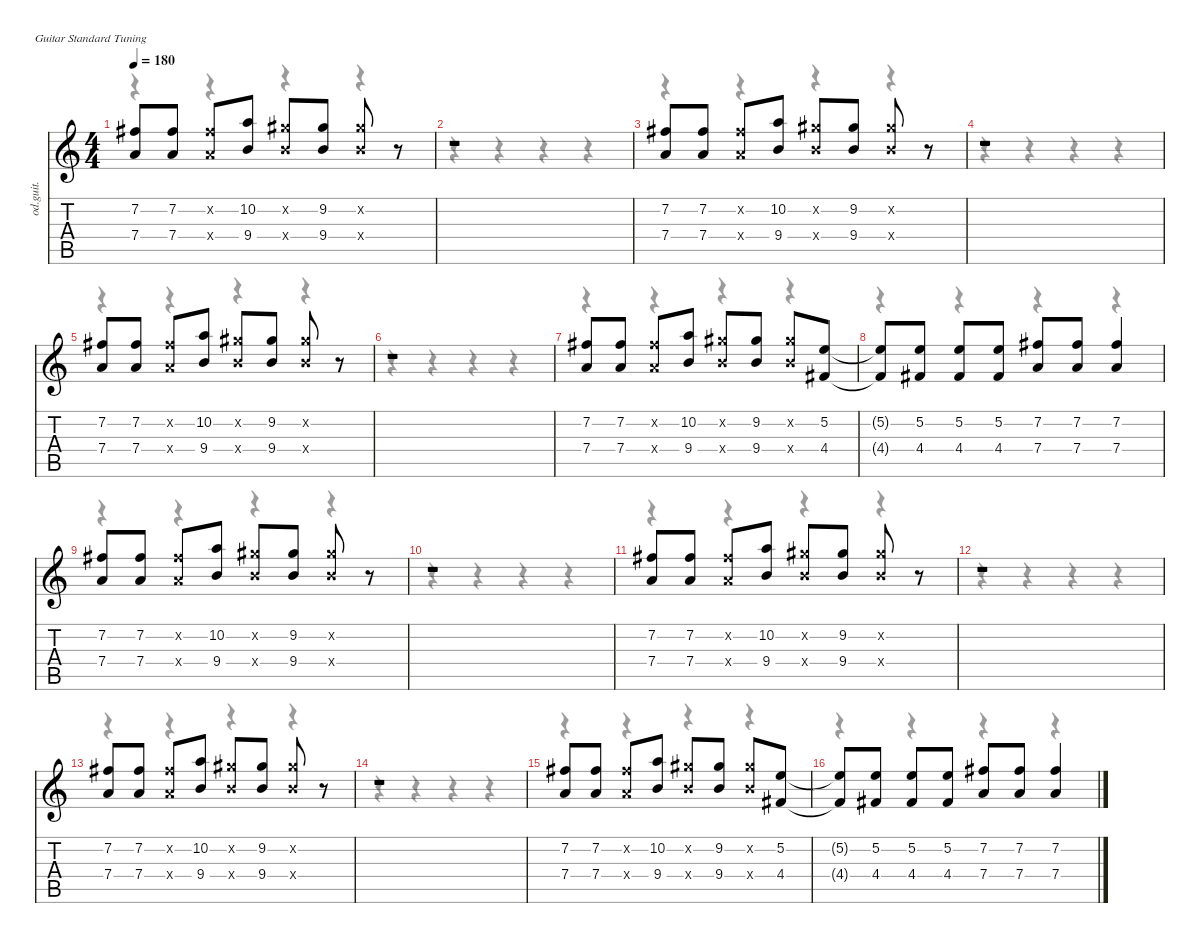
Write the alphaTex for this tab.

\defaultSystemsLayout 4
\hideDynamics
\bracketExtendMode nobrackets
\otherSystemsTrackNameOrientation horizontal
\track ("?????" "od.guit.") {instrument overdrivenguitar}
\staff {score tabs}
\tuning (E4 B3 G3 D3 A2 E2)
\voice
\ts (4 4)
\tempo 180
\clef g2
\ks c
(7.2{acc #} 7.4).8{dy f beam Up} (7.2{acc #} 7.4).8{beam Up} (7.2{x acc #} 7.4{x}).8{beam Up} (10.2 9.4).8{beam Up} (9.2{x acc #} 9.4{x}).8{beam Up} (9.2{acc #} 9.4).8{beam Up} (9.2{x acc #} 9.4{x}).8{beam Up} r.8{beam Up} |
r.1{beam Up} |
(7.2{acc #} 7.4).8{beam Up} (7.2{acc #} 7.4).8{beam Up} (7.2{x acc #} 7.4{x}).8{beam Up} (10.2 9.4).8{beam Up} (9.2{x acc #} 9.4{x}).8{beam Up} (9.2{acc #} 9.4).8{beam Up} (9.2{x acc #} 9.4{x}).8{beam Up} r.8{beam Up} |
r.1{beam Up} |
(7.2{acc #} 7.4).8{beam Up} (7.2{acc #} 7.4).8{beam Up} (7.2{x acc #} 7.4{x}).8{beam Up} (10.2 9.4).8{beam Up} (9.2{x acc #} 9.4{x}).8{beam Up} (9.2{acc #} 9.4).8{beam Up} (9.2{x acc #} 9.4{x}).8{beam Up} r.8{beam Up} |
r.1{beam Up} |
(7.2{acc #} 7.4).8{beam Up} (7.2{acc #} 7.4).8{beam Up} (7.2{x acc #} 7.4{x}).8{beam Up} (10.2 9.4).8{beam Up} (9.2{x acc #} 9.4{x}).8{beam Up} (9.2{acc #} 9.4).8{beam Up} (9.2{x acc #} 9.4{x}).8{beam Up} (5.2 4.4{acc #}).8{beam Up} |
(5.2{t} 4.4{t acc #}).8{beam Up} (5.2 4.4{acc #}).8{beam Up} (5.2 4.4{acc #}).8{beam Up} (5.2 4.4{acc #}).8{beam Up} (7.2{acc #} 7.4).8{beam Up} (7.2{acc #} 7.4).8{beam Up} (7.2{acc #} 7.4).4{beam Up} |
(7.2{acc #} 7.4).8{beam Up} (7.2{acc #} 7.4).8{beam Up} (7.2{x acc #} 7.4{x}).8{beam Up} (10.2 9.4).8{beam Up} (9.2{x acc #} 9.4{x}).8{beam Up} (9.2{acc #} 9.4).8{beam Up} (9.2{x acc #} 9.4{x}).8{beam Up} r.8{beam Up} |
r.1{beam Up} |
(7.2{acc #} 7.4).8{beam Up} (7.2{acc #} 7.4).8{beam Up} (7.2{x acc #} 7.4{x}).8{beam Up} (10.2 9.4).8{beam Up} (9.2{x acc #} 9.4{x}).8{beam Up} (9.2{acc #} 9.4).8{beam Up} (9.2{x acc #} 9.4{x}).8{beam Up} r.8{beam Up} |
r.1{beam Up} |
(7.2{acc #} 7.4).8{beam Up} (7.2{acc #} 7.4).8{beam Up} (7.2{x acc #} 7.4{x}).8{beam Up} (10.2 9.4).8{beam Up} (9.2{x acc #} 9.4{x}).8{beam Up} (9.2{acc #} 9.4).8{beam Up} (9.2{x acc #} 9.4{x}).8{beam Up} r.8{beam Up} |
r.1{beam Up} |
(7.2{acc #} 7.4).8{beam Up} (7.2{acc #} 7.4).8{beam Up} (7.2{x acc #} 7.4{x}).8{beam Up} (10.2 9.4).8{beam Up} (9.2{x acc #} 9.4{x}).8{beam Up} (9.2{acc #} 9.4).8{beam Up} (9.2{x acc #} 9.4{x}).8{beam Up} (5.2 4.4{acc #}).8{beam Up} |
(5.2{t} 4.4{t acc #}).8{beam Up} (5.2 4.4{acc #}).8{beam Up} (5.2 4.4{acc #}).8{beam Up} (5.2 4.4{acc #}).8{beam Up} (7.2{acc #} 7.4).8{beam Up} (7.2{acc #} 7.4).8{beam Up} (7.2{acc #} 7.4).4{beam Up}
\voice
\clef g2
\ottava regular
\simile none
\ks c
r.4{dy mf beam Down} r.4{beam Down} r.4{beam Down} r.4{beam Down} |
r.4{beam Down} r.4{beam Down} r.4{beam Down} r.4{beam Down} |
r.4{beam Down} r.4{beam Down} r.4{beam Down} r.4{beam Down} |
r.4{beam Down} r.4{beam Down} r.4{beam Down} r.4{beam Down} |
r.4{beam Down} r.4{beam Down} r.4{beam Down} r.4{beam Down} |
r.4{beam Down} r.4{beam Down} r.4{beam Down} r.4{beam Down} |
r.4{beam Down} r.4{beam Down} r.4{beam Down} r.4{beam Down} |
r.4{beam Down} r.4{beam Down} r.4{beam Down} r.4{beam Down} |
r.4{beam Down} r.4{beam Down} r.4{beam Down} r.4{beam Down} |
r.4{beam Down} r.4{beam Down} r.4{beam Down} r.4{beam Down} |
r.4{beam Down} r.4{beam Down} r.4{beam Down} r.4{beam Down} |
r.4{beam Down} r.4{beam Down} r.4{beam Down} r.4{beam Down} |
r.4{beam Down} r.4{beam Down} r.4{beam Down} r.4{beam Down} |
r.4{beam Down} r.4{beam Down} r.4{beam Down} r.4{beam Down} |
r.4{beam Down} r.4{beam Down} r.4{beam Down} r.4{beam Down} |
r.4{beam Down} r.4{beam Down} r.4{beam Down} r.4{beam Down}
